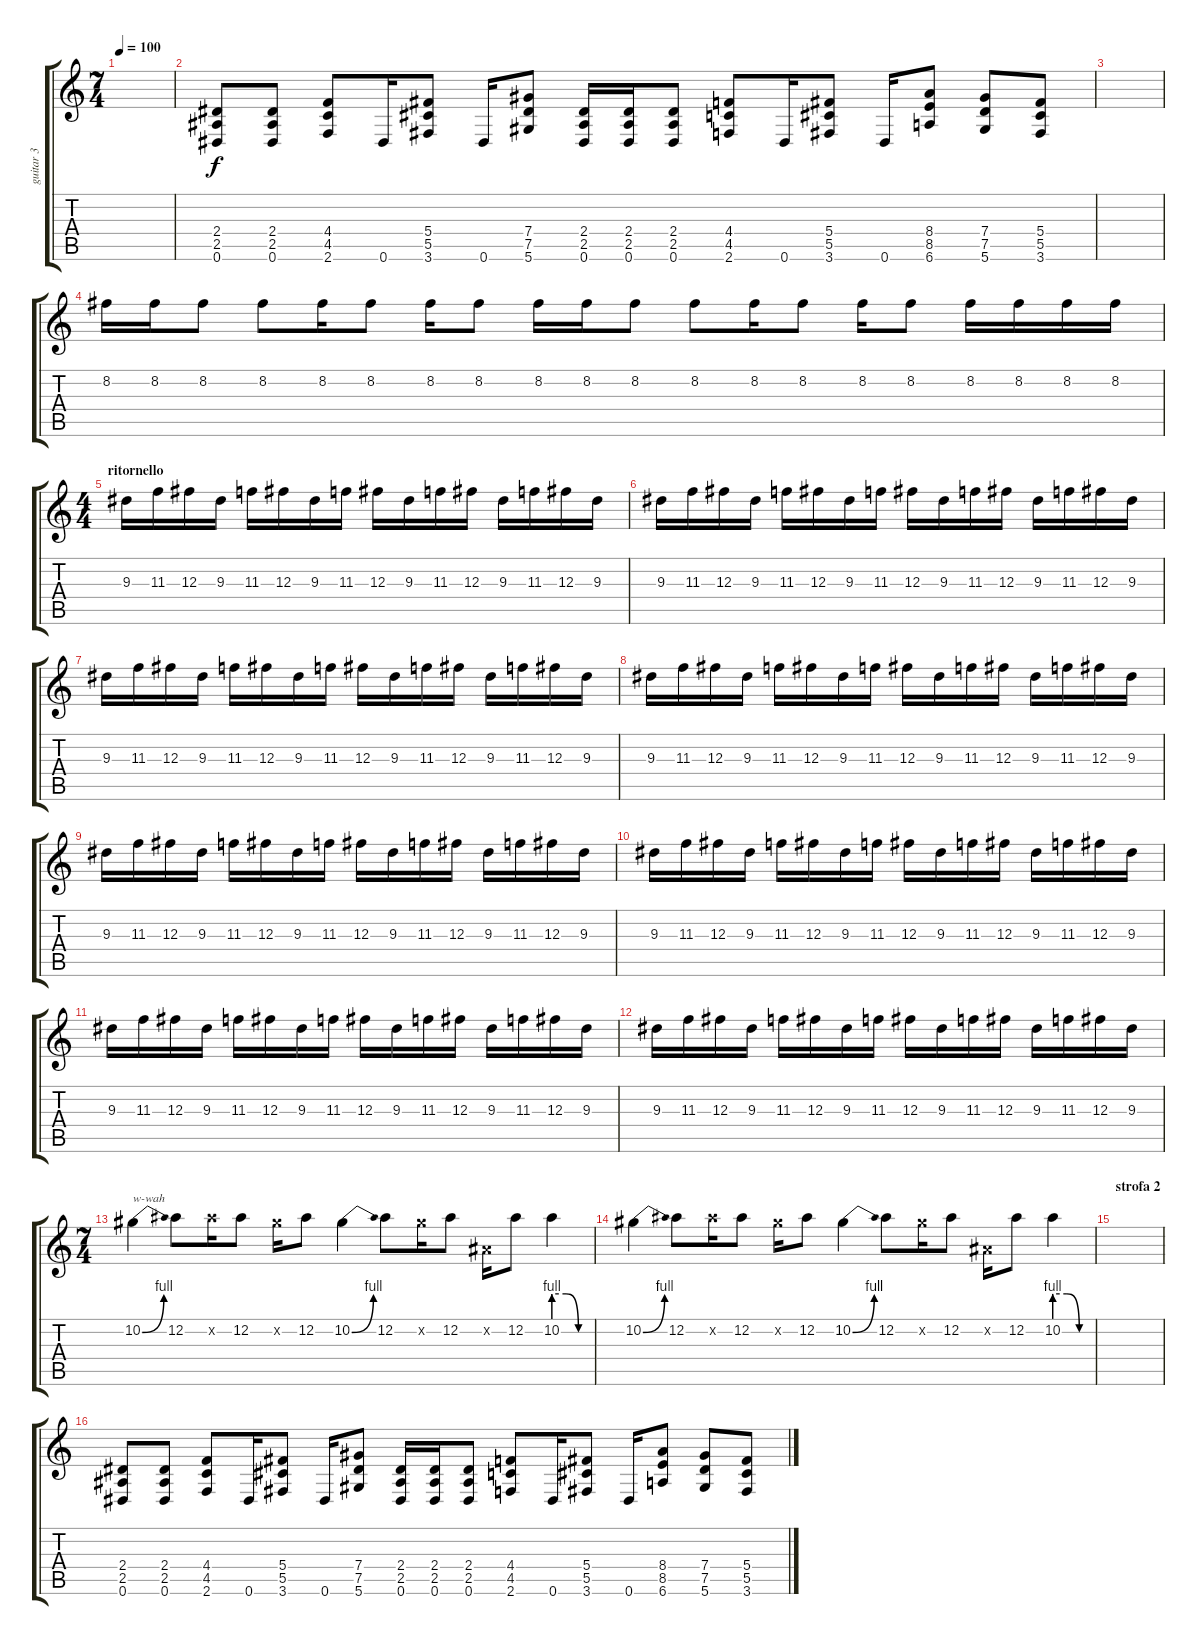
\track ("guitar 3" "guitar 3") {instrument distortionguitar}
\staff {score tabs}
\tuning (Eb4 Bb3 Gb3 Db3 Ab2 Eb2) {hide}
\ts (7 4)
\tempo 100
\clef g2
\ks c
|
(2.4 2.5 0.6).8{instrument distortionguitar} (2.4 2.5 0.6).8 (4.4 4.5 2.6).8 0.6.16 (5.4 5.5 3.6).8 0.6.16 (7.4 7.5 5.6).8 (2.4 2.5 0.6).16 (2.4 2.5 0.6).16 (2.4 2.5 0.6).8 (4.4 4.5 2.6).8 0.6.16 (5.4 5.5 3.6).8 0.6.16 (8.4 8.5 6.6).8 (7.4 7.5 5.6).8 (5.4 5.5 3.6).8 |
|
8.2.16 8.2.16 8.2.8 8.2.8 8.2.16 8.2.8 8.2.16 8.2.8 8.2.16 8.2.16 8.2.8 8.2.8 8.2.16 8.2.8 8.2.16 8.2.8 8.2.16 8.2.16 8.2.16 8.2.16 |
\ts (4 4)
\section ("" "ritornello")
9.3.16 11.3.16 12.3.16 9.3.16 11.3.16 12.3.16 9.3.16 11.3.16 12.3.16 9.3.16 11.3.16 12.3.16 9.3.16 11.3.16 12.3.16 9.3.16 |
9.3.16 11.3.16 12.3.16 9.3.16 11.3.16 12.3.16 9.3.16 11.3.16 12.3.16 9.3.16 11.3.16 12.3.16 9.3.16 11.3.16 12.3.16 9.3.16 |
9.3.16 11.3.16 12.3.16 9.3.16 11.3.16 12.3.16 9.3.16 11.3.16 12.3.16 9.3.16 11.3.16 12.3.16 9.3.16 11.3.16 12.3.16 9.3.16 |
9.3.16 11.3.16 12.3.16 9.3.16 11.3.16 12.3.16 9.3.16 11.3.16 12.3.16 9.3.16 11.3.16 12.3.16 9.3.16 11.3.16 12.3.16 9.3.16 |
9.3.16 11.3.16 12.3.16 9.3.16 11.3.16 12.3.16 9.3.16 11.3.16 12.3.16 9.3.16 11.3.16 12.3.16 9.3.16 11.3.16 12.3.16 9.3.16 |
9.3.16 11.3.16 12.3.16 9.3.16 11.3.16 12.3.16 9.3.16 11.3.16 12.3.16 9.3.16 11.3.16 12.3.16 9.3.16 11.3.16 12.3.16 9.3.16 |
9.3.16 11.3.16 12.3.16 9.3.16 11.3.16 12.3.16 9.3.16 11.3.16 12.3.16 9.3.16 11.3.16 12.3.16 9.3.16 11.3.16 12.3.16 9.3.16 |
9.3.16 11.3.16 12.3.16 9.3.16 11.3.16 12.3.16 9.3.16 11.3.16 12.3.16 9.3.16 11.3.16 12.3.16 9.3.16 11.3.16 12.3.16 9.3.16 |
\ts (7 4)
10.2{be (bend 0 0 60 4)}.4{txt "w-wah"} 12.2.8 12.2{x}.16 12.2.8 10.2{x}.16 12.2.8 10.2{be (bend 0 0 60 4)}.4 12.2.8 10.2{x}.16 12.2.8 0.2{x}.16 12.2.8 10.2{be (custom 0 4 20 4 40 0 60 0)}.4 |
10.2{be (bend 0 0 60 4)}.4 12.2.8 12.2{x}.16 12.2.8 10.2{x}.16 12.2.8 10.2{be (bend 0 0 60 4)}.4 12.2.8 10.2{x}.16 12.2.8 0.2{x}.16 12.2.8 10.2{be (custom 0 4 20 4 40 0 60 0)}.4 |
\section ("" "strofa 2")
|
(2.4 2.5 0.6).8{instrument distortionguitar} (2.4 2.5 0.6).8 (4.4 4.5 2.6).8 0.6.16 (5.4 5.5 3.6).8 0.6.16 (7.4 7.5 5.6).8 (2.4 2.5 0.6).16 (2.4 2.5 0.6).16 (2.4 2.5 0.6).8 (4.4 4.5 2.6).8 0.6.16 (5.4 5.5 3.6).8 0.6.16 (8.4 8.5 6.6).8 (7.4 7.5 5.6).8 (5.4 5.5 3.6).8
